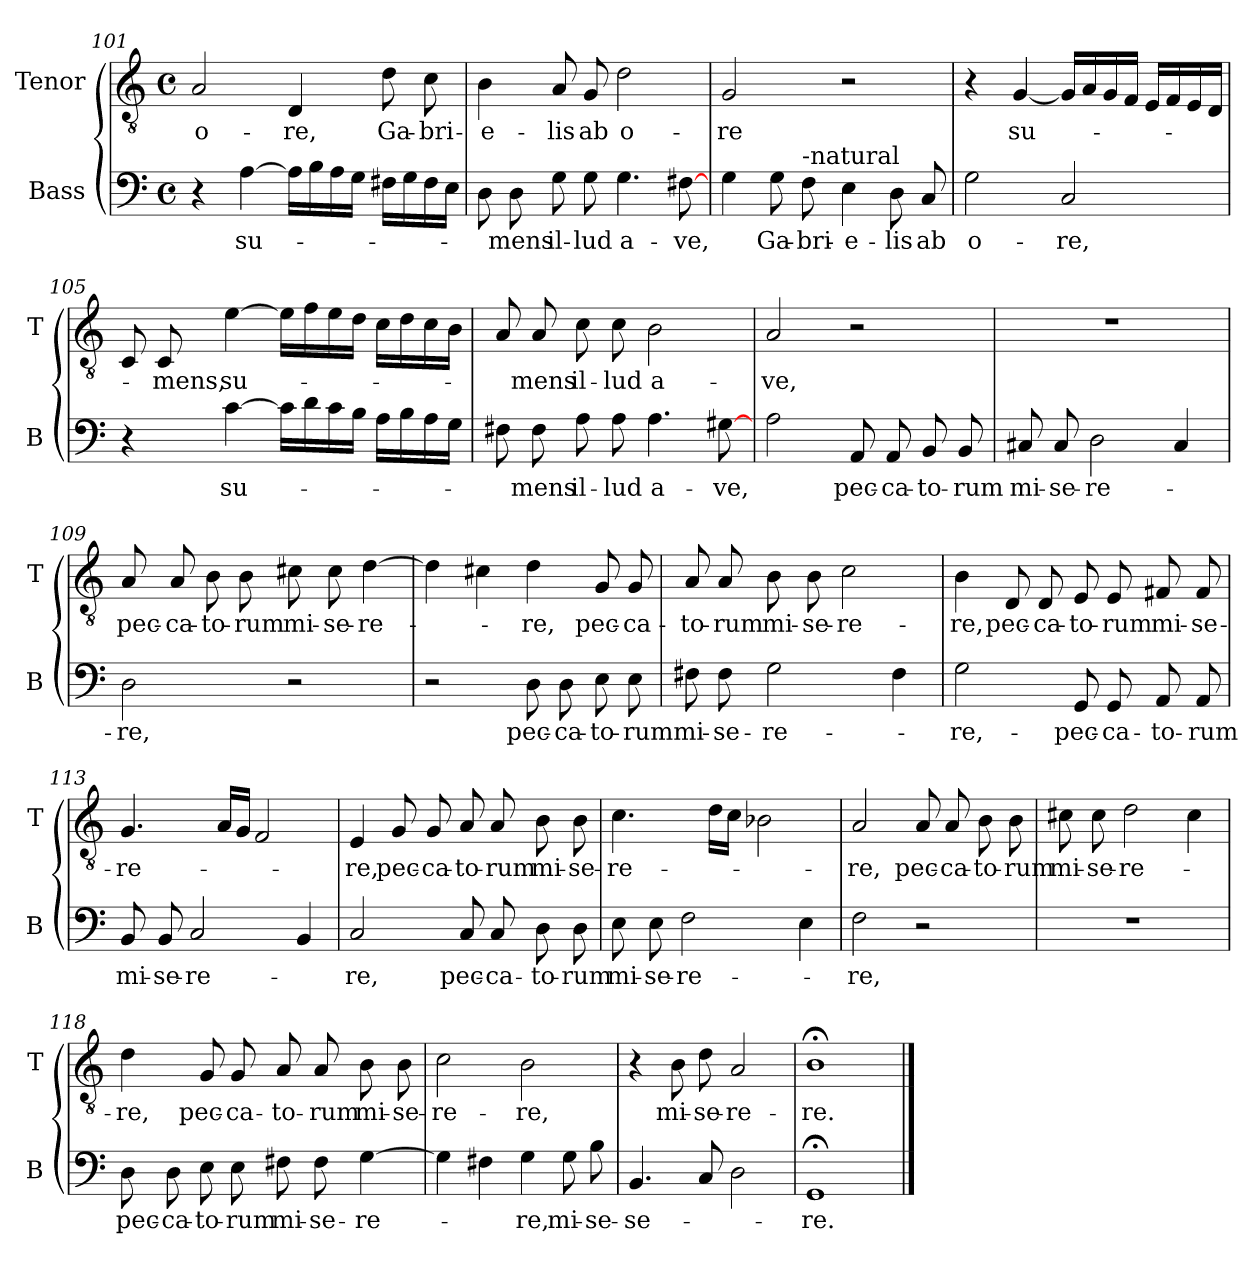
**kern	**text	**kern	**text
*part2	*part2	*part1	*part1
*staff2	*staff2	*staff1	*staff1
*I"Bass	*	*I"Tenor	*
*I'B	*	*I'T	*
*clefF4	*	*clefGv2	*
*k[]	*	*k[]	*
*C:	*	*C:	*
*M4/4	*	*M4/4	*
*met(c)	*	*met(c)	*
=101	=101	=101	=101
!	!	!	!LO:LY:b
4r	.	2A/	o-
!	!LO:LY:b	!	!
[4A\	su-	.	.
!	!	!	!LO:LY:b
16A\LL]	.	4D/	-re,
16B\	.	.	.
16A\	.	.	.
16G\JJ	.	.	.
!	!	!	!LO:LY:b
16F#X\LL	.	8d\	Ga-
16G\	.	.	.
!	!	!	!LO:LY:b
16F#\	.	8c\	-bri-
16E\JJ	.	.	.
!!LO:LB:g=z
=102	=102	=102	=102
!	!	!	!LO:LY:b
8D\	.	4B\	-e-
!	!LO:LY:b	!	!
8D\	-mens	.	.
!	!LO:LY:b	!	!LO:LY:b
8G\	il-	8A/	-lis
!	!LO:LY:b	!	!LO:LY:b
8G\	-lud	8G/	ab
!	!LO:LY:b	!	!LO:LY:b
4.G\	a-	2d\	o-
!	!LO:LY:b	!	!
[8F#X\	-ve,	.	.
=103	=103	=103	=103
!	!	!	!LO:LY:b
4G\	.	2G/	-re
!	!LO:LY:b	!	!
8G\	Ga-	.	.
!LO:TX:a:t=-natural	!	!	!
!	!LO:LY:b	!	!
8F\	-bri-	.	.
!	!LO:LY:b	!	!
4E\	-e-	2r	.
!	!LO:LY:b	!	!
8D\	-lis	.	.
!	!LO:LY:b	!	!
8C/	ab	.	.
=104	=104	=104	=104
!	!LO:LY:b	!	!
2G\	o-	4r	.
!	!	!	!LO:LY:b
.	.	[4G/	su-
!	!LO:LY:b	!	!
2C/	-re,	16G/LL]	.
.	.	16A/	.
.	.	16G/	.
.	.	16F/JJ	.
.	.	16E/LL	.
.	.	16F/	.
.	.	16E/	.
.	.	16D/JJ	.
=105	=105	=105	=105
4r	.	8C/	.
!	!	!	!LO:LY:b
.	.	8C/	-mens,
!	!LO:LY:b	!	!LO:LY:b
[4c\	su-	[4e\	su-
16c\LL]	.	16e\LL]	.
16d\	.	16f\	.
16c\	.	16e\	.
16B\JJ	.	16d\JJ	.
16A\LL	.	16c\LL	.
16B\	.	16d\	.
16A\	.	16c\	.
16G\JJ	.	16B\JJ	.
!!LO:LB:g=z
=106	=106	=106	=106
8F#X\	.	8A/	.
!	!LO:LY:b	!	!LO:LY:b
8F#\	-mens	8A/	-mens
!	!LO:LY:b	!	!LO:LY:b
8A\	il-	8c\	il-
!	!LO:LY:b	!	!LO:LY:b
8A\	-lud	8c\	-lud
!	!LO:LY:b	!	!LO:LY:b
4.A\	a-	2B\	a-
!	!LO:LY:b	!	!
[8G#X\	-ve,	.	.
=107	=107	=107	=107
!	!	!	!LO:LY:b
2A\	.	2A/	-ve,
!	!LO:LY:b	!	!
8AA/	pec-	2r	.
!	!LO:LY:b	!	!
8AA/	-ca-	.	.
!	!LO:LY:b	!	!
8BB/	-to-	.	.
!	!LO:LY:b	!	!
8BB/	-rum	.	.
=108	=108	=108	=108
!	!LO:LY:b	!	!
8C#X/	mi-	1r	.
!	!LO:LY:b	!	!
8C#/	-se-	.	.
!	!LO:LY:b	!	!
2D\	-re-	.	.
4C#/	.	.	.
=109	=109	=109	=109
!	!LO:LY:b	!	!LO:LY:b
2D\	-re,	8A/	pec-
!	!	!	!LO:LY:b
.	.	8A/	-ca-
!	!	!	!LO:LY:b
.	.	8B\	-to-
!	!	!	!LO:LY:b
.	.	8B\	-rum
!	!	!	!LO:LY:b
2r	.	8c#X\	mi-
!	!	!	!LO:LY:b
.	.	8c#\	-se-
!	!	!	!LO:LY:b
.	.	[4d\	-re-
!!LO:LB:g=z
=110	=110	=110	=110
2r	.	4d\]	.
.	.	4c#X\	.
!	!LO:LY:b	!	!LO:LY:b
8D\	pec-	4d\	-re,
!	!LO:LY:b	!	!
8D\	-ca-	.	.
!	!LO:LY:b	!	!LO:LY:b
8E\	-to-	8G/	pec-
!	!LO:LY:b	!	!LO:LY:b
8E\	-rum	8G/	-ca-
=111	=111	=111	=111
!	!LO:LY:b	!	!LO:LY:b
8F#X\	mi-	8A/	-to-
!	!LO:LY:b	!	!LO:LY:b
8F#\	-se-	8A/	-rum
!	!LO:LY:b	!	!LO:LY:b
2G\	-re-	8B\	mi-
!	!	!	!LO:LY:b
.	.	8B\	-se-
!	!	!	!LO:LY:b
.	.	2c\	-re-
4F#\	.	.	.
=112	=112	=112	=112
!	!LO:LY:b	!	!LO:LY:b
2G\	-re,-	4B\	-re,
!	!	!	!LO:LY:b
.	.	8D/	pec-
!	!	!	!LO:LY:b
.	.	8D/	-ca-
!	!LO:LY:b	!	!LO:LY:b
8GG/	-pec-	8E/	-to-
!	!LO:LY:b	!	!LO:LY:b
8GG/	-ca-	8E/	-rum
!	!LO:LY:b	!	!LO:LY:b
8AA/	-to-	8F#X/	mi-
!	!LO:LY:b	!	!LO:LY:b
8AA/	-rum	8F#/	-se-
=113	=113	=113	=113
!	!LO:LY:b	!	!LO:LY:b
8BB/	mi-	4.G/	-re-
!	!LO:LY:b	!	!
8BB/	-se-	.	.
!	!LO:LY:b	!	!
2C/	-re-	.	.
.	.	16A/LL	.
.	.	16G/JJ	.
.	.	2F/	.
4BB/	.	.	.
!!LO:LB:g=z
=114	=114	=114	=114
!	!LO:LY:b	!	!LO:LY:b
2C/	-re,	4E/	-re,
!	!	!	!LO:LY:b
.	.	8G/	pec-
!	!	!	!LO:LY:b
.	.	8G/	-ca-
!	!LO:LY:b	!	!LO:LY:b
8C/	pec-	8A/	-to-
!	!LO:LY:b	!	!LO:LY:b
8C/	-ca-	8A/	-rum
!	!LO:LY:b	!	!LO:LY:b
8D\	-to-	8B\	mi-
!	!LO:LY:b	!	!LO:LY:b
8D\	-rum	8B\	-se-
=115	=115	=115	=115
!	!LO:LY:b	!	!LO:LY:b
8E\	mi-	4.c\	-re-
!	!LO:LY:b	!	!
8E\	-se-	.	.
!	!LO:LY:b	!	!
2F\	-re-	.	.
.	.	16d\LL	.
.	.	16c\JJ	.
.	.	2B-X\	.
4E\	.	.	.
=116	=116	=116	=116
!	!LO:LY:b	!	!LO:LY:b
2F\	-re,	2A/	-re,
!	!	!	!LO:LY:b
2r	.	8A/	pec-
!	!	!	!LO:LY:b
.	.	8A/	-ca-
!	!	!	!LO:LY:b
.	.	8B\	-to-
!	!	!	!LO:LY:b
.	.	8B\	-rum
=117	=117	=117	=117
!	!	!	!LO:LY:b
1r	.	8c#X\	mi-
!	!	!	!LO:LY:b
.	.	8c#\	-se-
!	!	!	!LO:LY:b
.	.	2d\	-re-
.	.	4c#\	.
!!LO:LB:g=z
=118	=118	=118	=118
!	!LO:LY:b	!	!LO:LY:b
8D\	pec-	4d\	-re,
!	!LO:LY:b	!	!
8D\	-ca-	.	.
!	!LO:LY:b	!	!LO:LY:b
8E\	-to-	8G/	pec-
!	!LO:LY:b	!	!LO:LY:b
8E\	-rum	8G/	-ca-
!	!LO:LY:b	!	!LO:LY:b
8F#X\	mi-	8A/	-to-
!	!LO:LY:b	!	!LO:LY:b
8F#\	-se-	8A/	-rum
!	!LO:LY:b	!	!LO:LY:b
[4G\	-re-	8B\	mi-
!	!	!	!LO:LY:b
.	.	8B\	-se-
=119	=119	=119	=119
!	!	!	!LO:LY:b
4G\]	.	2c\	-re-
4F#X\	.	.	.
!	!LO:LY:b	!	!LO:LY:b
4G\	-re,	2B\	-re,
!	!LO:LY:b	!	!
8G\	mi-	.	.
!	!LO:LY:b	!	!
8B\	-se-	.	.
=120	=120	=120	=120
!	!LO:LY:b	!	!
4.BB/	-se-	4r	.
!	!	!	!LO:LY:b
.	.	8B\	mi-
!	!	!	!LO:LY:b
8C/	.	8d\	-se-
!	!	!	!LO:LY:b
2D\	.	2A/	-re-
=121	=121	=121	=121
!	!LO:LY:b	!	!LO:LY:b
1GG;<	-re.	1B;<	-re.
==	==	==	==
*-	*-	*-	*-
